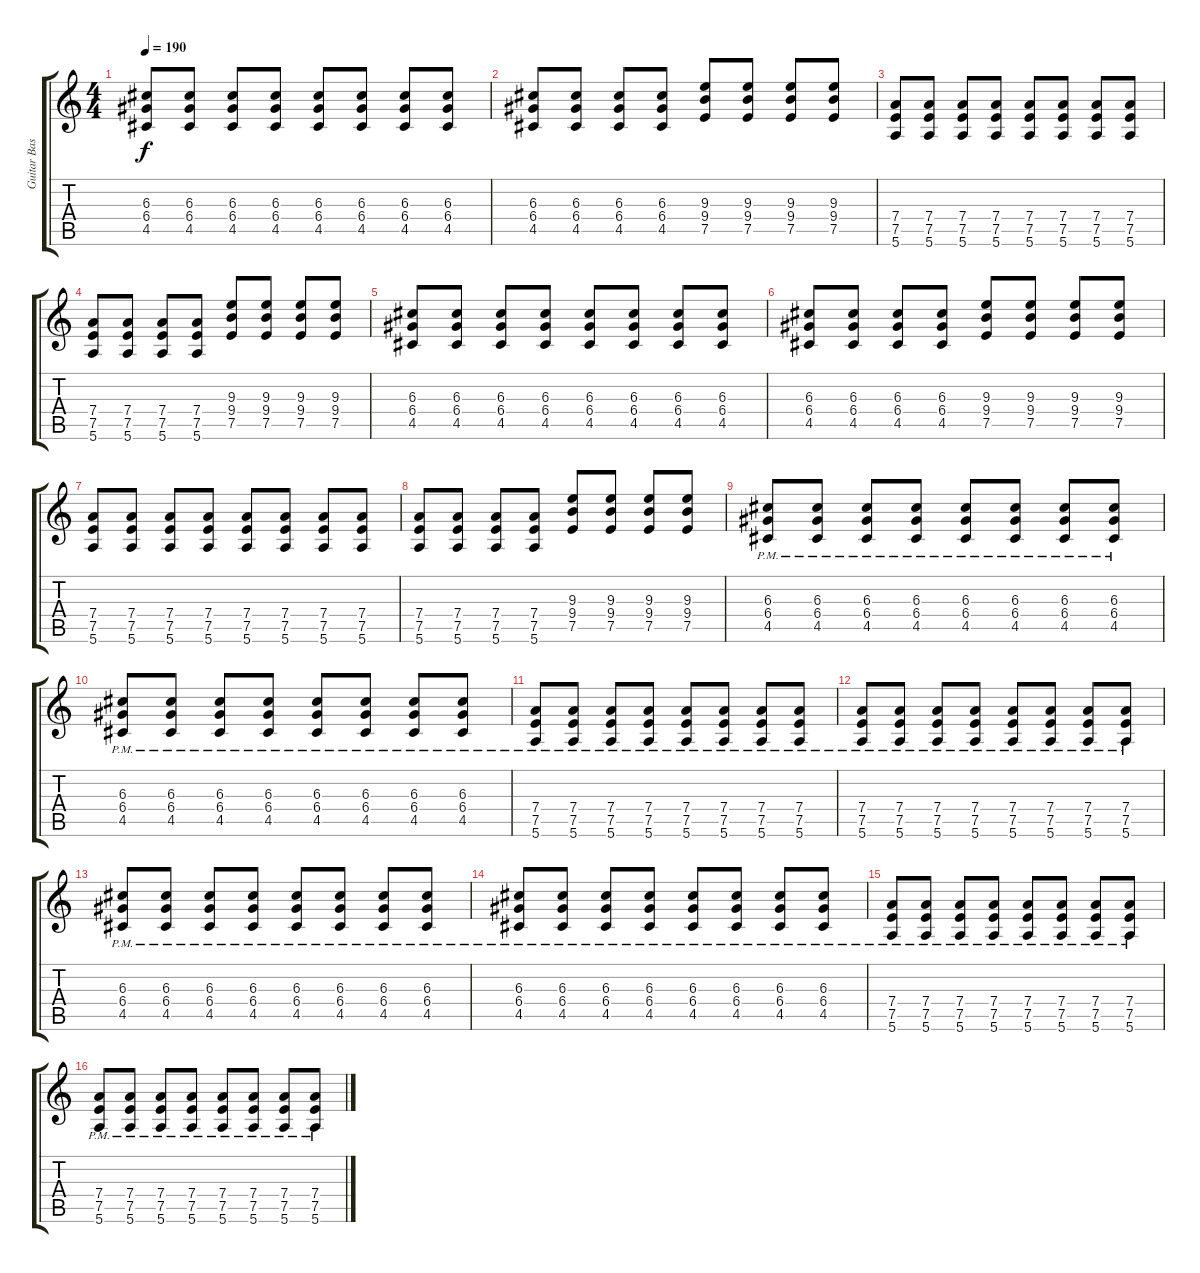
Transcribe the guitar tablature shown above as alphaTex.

\track ("Guitar Base" "Guitar Bas") {instrument distortionguitar}
\staff {score tabs}
\tuning (E4 B3 G3 D3 A2 E2) {hide}
\ts (4 4)
\tempo 190
\clef g2
\ks c
(6.3 6.4 4.5).8{dy f} (6.3 6.4 4.5).8 (6.3 6.4 4.5).8 (6.3 6.4 4.5).8 (6.3 6.4 4.5).8 (6.3 6.4 4.5).8 (6.3 6.4 4.5).8 (6.3 6.4 4.5).8 |
(6.3 6.4 4.5).8 (6.3 6.4 4.5).8 (6.3 6.4 4.5).8 (6.3 6.4 4.5).8 (9.3 9.4 7.5).8 (9.3 9.4 7.5).8 (9.3 9.4 7.5).8 (9.3 9.4 7.5).8 |
(7.4 7.5 5.6).8 (7.4 7.5 5.6).8 (7.4 7.5 5.6).8 (7.4 7.5 5.6).8 (7.4 7.5 5.6).8 (7.4 7.5 5.6).8 (7.4 7.5 5.6).8 (7.4 7.5 5.6).8 |
(7.4 7.5 5.6).8 (7.4 7.5 5.6).8 (7.4 7.5 5.6).8 (7.4 7.5 5.6).8 (9.3 9.4 7.5).8 (9.3 9.4 7.5).8 (9.3 9.4 7.5).8 (9.3 9.4 7.5).8 |
(6.3 6.4 4.5).8 (6.3 6.4 4.5).8 (6.3 6.4 4.5).8 (6.3 6.4 4.5).8 (6.3 6.4 4.5).8 (6.3 6.4 4.5).8 (6.3 6.4 4.5).8 (6.3 6.4 4.5).8 |
(6.3 6.4 4.5).8 (6.3 6.4 4.5).8 (6.3 6.4 4.5).8 (6.3 6.4 4.5).8 (9.3 9.4 7.5).8 (9.3 9.4 7.5).8 (9.3 9.4 7.5).8 (9.3 9.4 7.5).8 |
(7.4 7.5 5.6).8 (7.4 7.5 5.6).8 (7.4 7.5 5.6).8 (7.4 7.5 5.6).8 (7.4 7.5 5.6).8 (7.4 7.5 5.6).8 (7.4 7.5 5.6).8 (7.4 7.5 5.6).8 |
(7.4 7.5 5.6).8 (7.4 7.5 5.6).8 (7.4 7.5 5.6).8 (7.4 7.5 5.6).8 (9.3 9.4 7.5).8 (9.3 9.4 7.5).8 (9.3 9.4 7.5).8 (9.3 9.4 7.5).8 |
(6.3{pm} 6.4{pm} 4.5{pm}).8 (6.3{pm} 6.4{pm} 4.5{pm}).8 (6.3{pm} 6.4{pm} 4.5{pm}).8 (6.3{pm} 6.4{pm} 4.5{pm}).8 (6.3{pm} 6.4{pm} 4.5{pm}).8 (6.3{pm} 6.4{pm} 4.5{pm}).8 (6.3{pm} 6.4{pm} 4.5{pm}).8 (6.3{pm} 6.4{pm} 4.5{pm}).8 |
(6.3{pm} 6.4{pm} 4.5{pm}).8 (6.3{pm} 6.4{pm} 4.5{pm}).8 (6.3{pm} 6.4{pm} 4.5{pm}).8 (6.3{pm} 6.4{pm} 4.5{pm}).8 (6.3{pm} 6.4{pm} 4.5{pm}).8 (6.3{pm} 6.4{pm} 4.5{pm}).8 (6.3{pm} 6.4{pm} 4.5{pm}).8 (6.3{pm} 6.4{pm} 4.5{pm}).8 |
(7.4{pm} 7.5{pm} 5.6{pm}).8 (7.4{pm} 7.5{pm} 5.6{pm}).8 (7.4{pm} 7.5{pm} 5.6{pm}).8 (7.4{pm} 7.5{pm} 5.6{pm}).8 (7.4{pm} 7.5{pm} 5.6{pm}).8 (7.4{pm} 7.5{pm} 5.6{pm}).8 (7.4{pm} 7.5{pm} 5.6{pm}).8 (7.4{pm} 7.5{pm} 5.6{pm}).8 |
(7.4{pm} 7.5{pm} 5.6{pm}).8 (7.4{pm} 7.5{pm} 5.6{pm}).8 (7.4{pm} 7.5{pm} 5.6{pm}).8 (7.4{pm} 7.5{pm} 5.6{pm}).8 (7.4{pm} 7.5{pm} 5.6{pm}).8 (7.4{pm} 7.5{pm} 5.6{pm}).8 (7.4{pm} 7.5{pm} 5.6{pm}).8 (7.4{pm} 7.5{pm} 5.6{pm}).8 |
(6.3{pm} 6.4{pm} 4.5{pm}).8 (6.3{pm} 6.4{pm} 4.5{pm}).8 (6.3{pm} 6.4{pm} 4.5{pm}).8 (6.3{pm} 6.4{pm} 4.5{pm}).8 (6.3{pm} 6.4{pm} 4.5{pm}).8 (6.3{pm} 6.4{pm} 4.5{pm}).8 (6.3{pm} 6.4{pm} 4.5{pm}).8 (6.3{pm} 6.4{pm} 4.5{pm}).8 |
(6.3{pm} 6.4{pm} 4.5{pm}).8 (6.3{pm} 6.4{pm} 4.5{pm}).8 (6.3{pm} 6.4{pm} 4.5{pm}).8 (6.3{pm} 6.4{pm} 4.5{pm}).8 (6.3{pm} 6.4{pm} 4.5{pm}).8 (6.3{pm} 6.4{pm} 4.5{pm}).8 (6.3{pm} 6.4{pm} 4.5{pm}).8 (6.3{pm} 6.4{pm} 4.5{pm}).8 |
(7.4{pm} 7.5{pm} 5.6{pm}).8 (7.4{pm} 7.5{pm} 5.6{pm}).8 (7.4{pm} 7.5{pm} 5.6{pm}).8 (7.4{pm} 7.5{pm} 5.6{pm}).8 (7.4{pm} 7.5{pm} 5.6{pm}).8 (7.4{pm} 7.5{pm} 5.6{pm}).8 (7.4{pm} 7.5{pm} 5.6{pm}).8 (7.4{pm} 7.5{pm} 5.6{pm}).8 |
(7.4{pm} 7.5{pm} 5.6{pm}).8 (7.4{pm} 7.5{pm} 5.6{pm}).8 (7.4{pm} 7.5{pm} 5.6{pm}).8 (7.4{pm} 7.5{pm} 5.6{pm}).8 (7.4{pm} 7.5{pm} 5.6{pm}).8 (7.4{pm} 7.5{pm} 5.6{pm}).8 (7.4{pm} 7.5{pm} 5.6{pm}).8 (7.4{pm} 7.5{pm} 5.6{pm}).8
